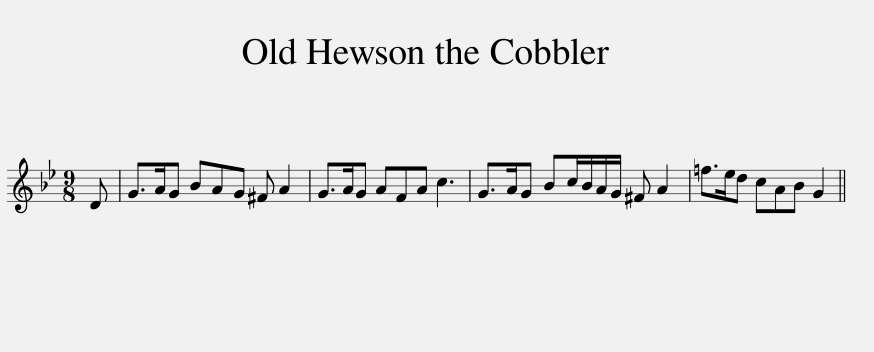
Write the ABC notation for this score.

X:1
L:1/8
M:9/8
I:linebreak $
K:Gmin
V:1 treble
V:1
 D | G>AG BAG ^F A2 | G>AG AFA c3 | G>AG Bc/B/A/G/ ^F A2 | =f>ed cAB G2 || %5
